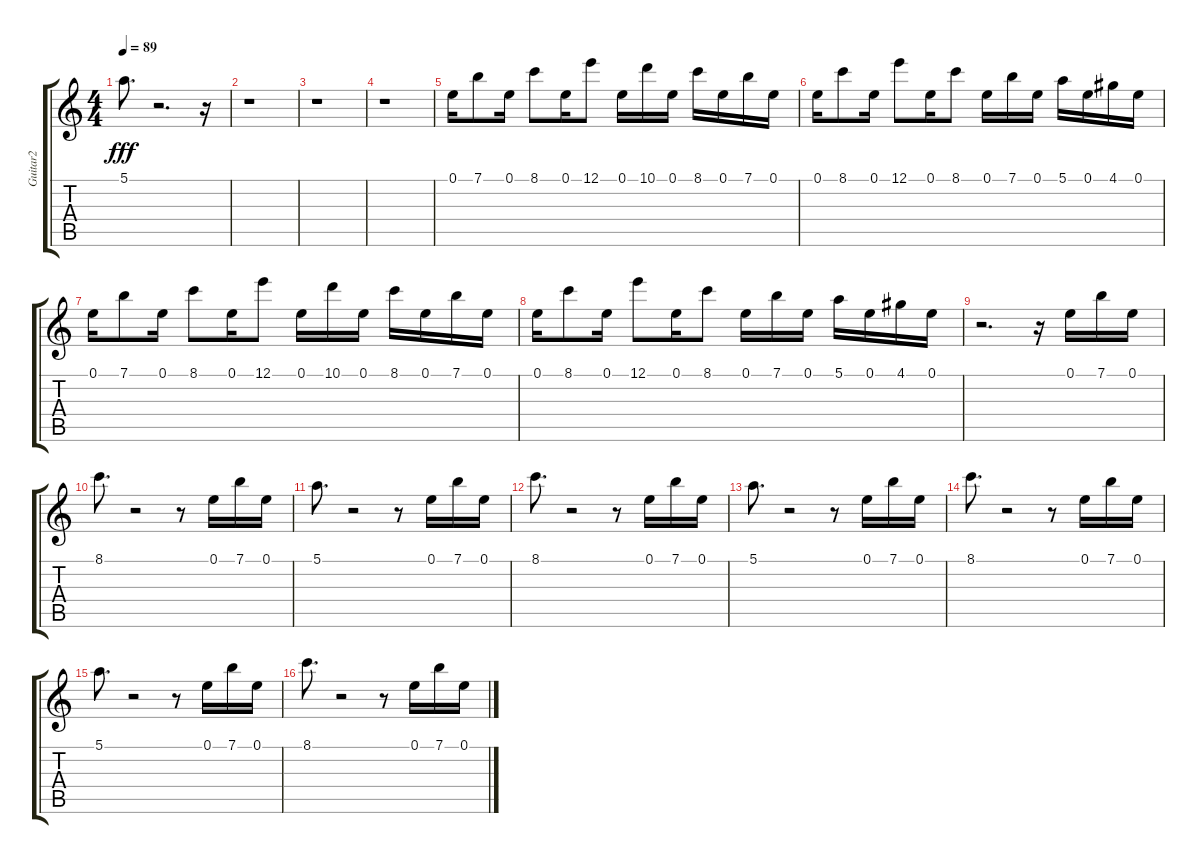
\track ("Guitar2" "Guitar2") {instrument acousticguitarsteel}
\staff {score tabs}
\tuning (E4 B3 G3 D3 A2 E2) {hide}
\ts (4 4)
\tempo 89
\clef g2
\ks c
5.1.8{d dy fff} r.2{d} r.16 |
r.1 |
r.1 |
r.1 |
0.1.16 7.1.8 0.1.16 8.1.8 0.1.16 12.1.8 0.1.16 10.1.16 0.1.16 8.1.16 0.1.16 7.1.16 0.1.16 |
0.1.16 8.1.8 0.1.16 12.1.8 0.1.16 8.1.8 0.1.16 7.1.16 0.1.16 5.1.16 0.1.16 4.1.16 0.1.16 |
0.1.16 7.1.8 0.1.16 8.1.8 0.1.16 12.1.8 0.1.16 10.1.16 0.1.16 8.1.16 0.1.16 7.1.16 0.1.16 |
0.1.16 8.1.8 0.1.16 12.1.8 0.1.16 8.1.8 0.1.16 7.1.16 0.1.16 5.1.16 0.1.16 4.1.16 0.1.16 |
r.2{d} r.16 0.1.16 7.1.16 0.1.16 |
8.1.8{d} r.2 r.8 0.1.16 7.1.16 0.1.16 |
5.1.8{d} r.2 r.8 0.1.16 7.1.16 0.1.16 |
8.1.8{d} r.2 r.8 0.1.16 7.1.16 0.1.16 |
5.1.8{d} r.2 r.8 0.1.16 7.1.16 0.1.16 |
8.1.8{d} r.2 r.8 0.1.16 7.1.16 0.1.16 |
5.1.8{d} r.2 r.8 0.1.16 7.1.16 0.1.16 |
8.1.8{d} r.2 r.8 0.1.16 7.1.16 0.1.16
